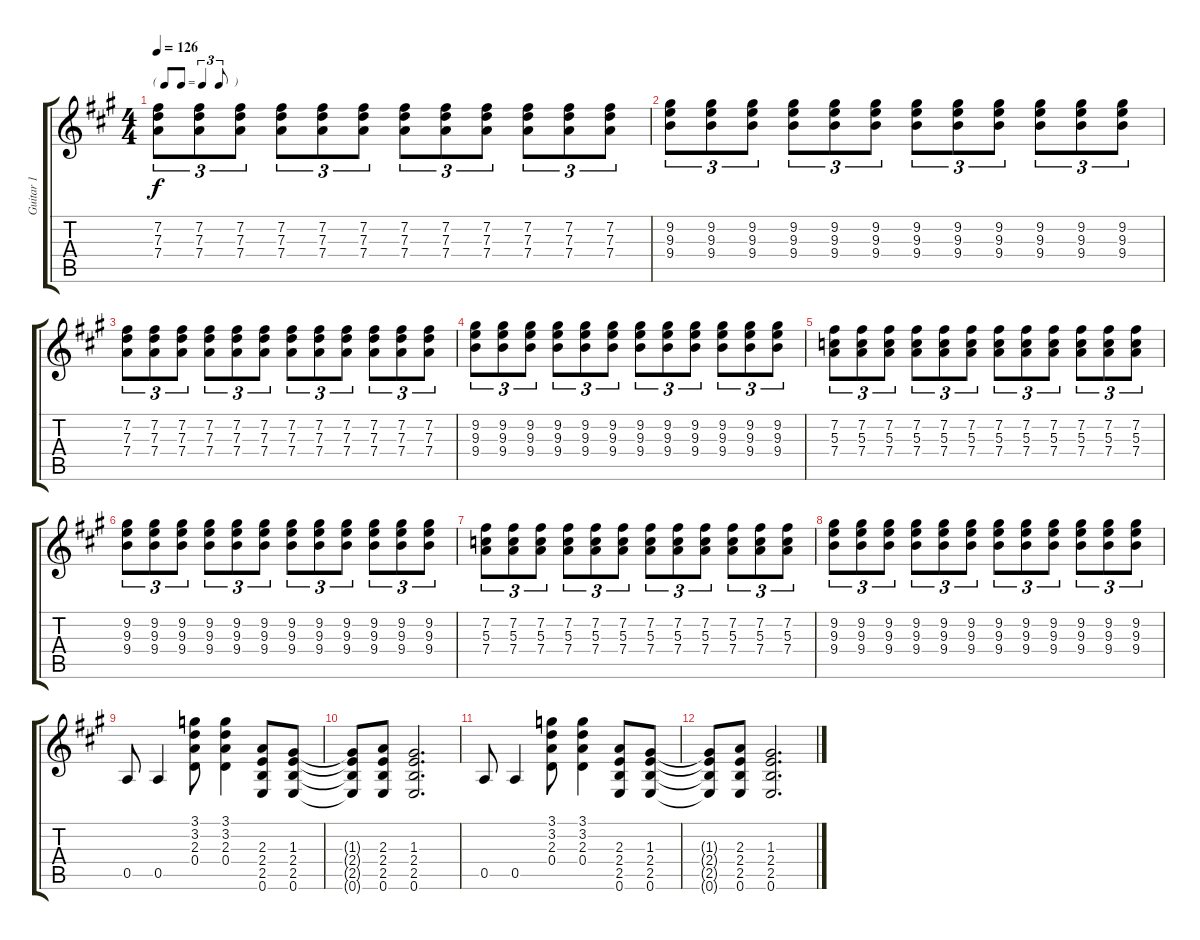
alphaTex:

\track ("Guitar 1" "Guitar 1") {instrument distortionguitar}
\staff {score tabs}
\tuning (E4 B3 G3 D3 A2 E2) {hide}
\ts (4 4)
\tf triplet8th
\tempo 126
\clef g2
\ks a
(7.2 7.3 7.4).8{tu (3 2) dy f} (7.2 7.3 7.4).8{tu (3 2)} (7.2 7.3 7.4).8{tu (3 2)} (7.2 7.3 7.4).8{tu (3 2)} (7.2 7.3 7.4).8{tu (3 2)} (7.2 7.3 7.4).8{tu (3 2)} (7.2 7.3 7.4).8{tu (3 2)} (7.2 7.3 7.4).8{tu (3 2)} (7.2 7.3 7.4).8{tu (3 2)} (7.2 7.3 7.4).8{tu (3 2)} (7.2 7.3 7.4).8{tu (3 2)} (7.2 7.3 7.4).8{tu (3 2)} |
(9.2 9.3 9.4).8{tu (3 2)} (9.2 9.3 9.4).8{tu (3 2)} (9.2 9.3 9.4).8{tu (3 2)} (9.2 9.3 9.4).8{tu (3 2)} (9.2 9.3 9.4).8{tu (3 2)} (9.2 9.3 9.4).8{tu (3 2)} (9.2 9.3 9.4).8{tu (3 2)} (9.2 9.3 9.4).8{tu (3 2)} (9.2 9.3 9.4).8{tu (3 2)} (9.2 9.3 9.4).8{tu (3 2)} (9.2 9.3 9.4).8{tu (3 2)} (9.2 9.3 9.4).8{tu (3 2)} |
(7.2 7.3 7.4).8{tu (3 2)} (7.2 7.3 7.4).8{tu (3 2)} (7.2 7.3 7.4).8{tu (3 2)} (7.2 7.3 7.4).8{tu (3 2)} (7.2 7.3 7.4).8{tu (3 2)} (7.2 7.3 7.4).8{tu (3 2)} (7.2 7.3 7.4).8{tu (3 2)} (7.2 7.3 7.4).8{tu (3 2)} (7.2 7.3 7.4).8{tu (3 2)} (7.2 7.3 7.4).8{tu (3 2)} (7.2 7.3 7.4).8{tu (3 2)} (7.2 7.3 7.4).8{tu (3 2)} |
(9.2 9.3 9.4).8{tu (3 2)} (9.2 9.3 9.4).8{tu (3 2)} (9.2 9.3 9.4).8{tu (3 2)} (9.2 9.3 9.4).8{tu (3 2)} (9.2 9.3 9.4).8{tu (3 2)} (9.2 9.3 9.4).8{tu (3 2)} (9.2 9.3 9.4).8{tu (3 2)} (9.2 9.3 9.4).8{tu (3 2)} (9.2 9.3 9.4).8{tu (3 2)} (9.2 9.3 9.4).8{tu (3 2)} (9.2 9.3 9.4).8{tu (3 2)} (9.2 9.3 9.4).8{tu (3 2)} |
(7.2 5.3 7.4).8{tu (3 2)} (7.2 5.3 7.4).8{tu (3 2)} (7.2 5.3 7.4).8{tu (3 2)} (7.2 5.3 7.4).8{tu (3 2)} (7.2 5.3 7.4).8{tu (3 2)} (7.2 5.3 7.4).8{tu (3 2)} (7.2 5.3 7.4).8{tu (3 2)} (7.2 5.3 7.4).8{tu (3 2)} (7.2 5.3 7.4).8{tu (3 2)} (7.2 5.3 7.4).8{tu (3 2)} (7.2 5.3 7.4).8{tu (3 2)} (7.2 5.3 7.4).8{tu (3 2)} |
(9.2 9.3 9.4).8{tu (3 2)} (9.2 9.3 9.4).8{tu (3 2)} (9.2 9.3 9.4).8{tu (3 2)} (9.2 9.3 9.4).8{tu (3 2)} (9.2 9.3 9.4).8{tu (3 2)} (9.2 9.3 9.4).8{tu (3 2)} (9.2 9.3 9.4).8{tu (3 2)} (9.2 9.3 9.4).8{tu (3 2)} (9.2 9.3 9.4).8{tu (3 2)} (9.2 9.3 9.4).8{tu (3 2)} (9.2 9.3 9.4).8{tu (3 2)} (9.2 9.3 9.4).8{tu (3 2)} |
(7.2 5.3 7.4).8{tu (3 2)} (7.2 5.3 7.4).8{tu (3 2)} (7.2 5.3 7.4).8{tu (3 2)} (7.2 5.3 7.4).8{tu (3 2)} (7.2 5.3 7.4).8{tu (3 2)} (7.2 5.3 7.4).8{tu (3 2)} (7.2 5.3 7.4).8{tu (3 2)} (7.2 5.3 7.4).8{tu (3 2)} (7.2 5.3 7.4).8{tu (3 2)} (7.2 5.3 7.4).8{tu (3 2)} (7.2 5.3 7.4).8{tu (3 2)} (7.2 5.3 7.4).8{tu (3 2)} |
(9.2 9.3 9.4).8{tu (3 2)} (9.2 9.3 9.4).8{tu (3 2)} (9.2 9.3 9.4).8{tu (3 2)} (9.2 9.3 9.4).8{tu (3 2)} (9.2 9.3 9.4).8{tu (3 2)} (9.2 9.3 9.4).8{tu (3 2)} (9.2 9.3 9.4).8{tu (3 2)} (9.2 9.3 9.4).8{tu (3 2)} (9.2 9.3 9.4).8{tu (3 2)} (9.2 9.3 9.4).8{tu (3 2)} (9.2 9.3 9.4).8{tu (3 2)} (9.2 9.3 9.4).8{tu (3 2)} |
0.5.8 0.5.4 (3.1 3.2 2.3 0.4).8 (3.1 3.2 2.3 0.4).4 (2.3 2.4 2.5 0.6).8 (1.3 2.4 2.5 0.6).8 |
(1.3{t} 2.4{t} 2.5{t} 0.6{t}).8 (2.3 2.4 2.5 0.6).8 (1.3 2.4 2.5 0.6).2{d} |
0.5.8 0.5.4 (3.1 3.2 2.3 0.4).8 (3.1 3.2 2.3 0.4).4 (2.3 2.4 2.5 0.6).8 (1.3 2.4 2.5 0.6).8 |
(1.3{t} 2.4{t} 2.5{t} 0.6{t}).8 (2.3 2.4 2.5 0.6).8 (1.3 2.4 2.5 0.6).2{d}
